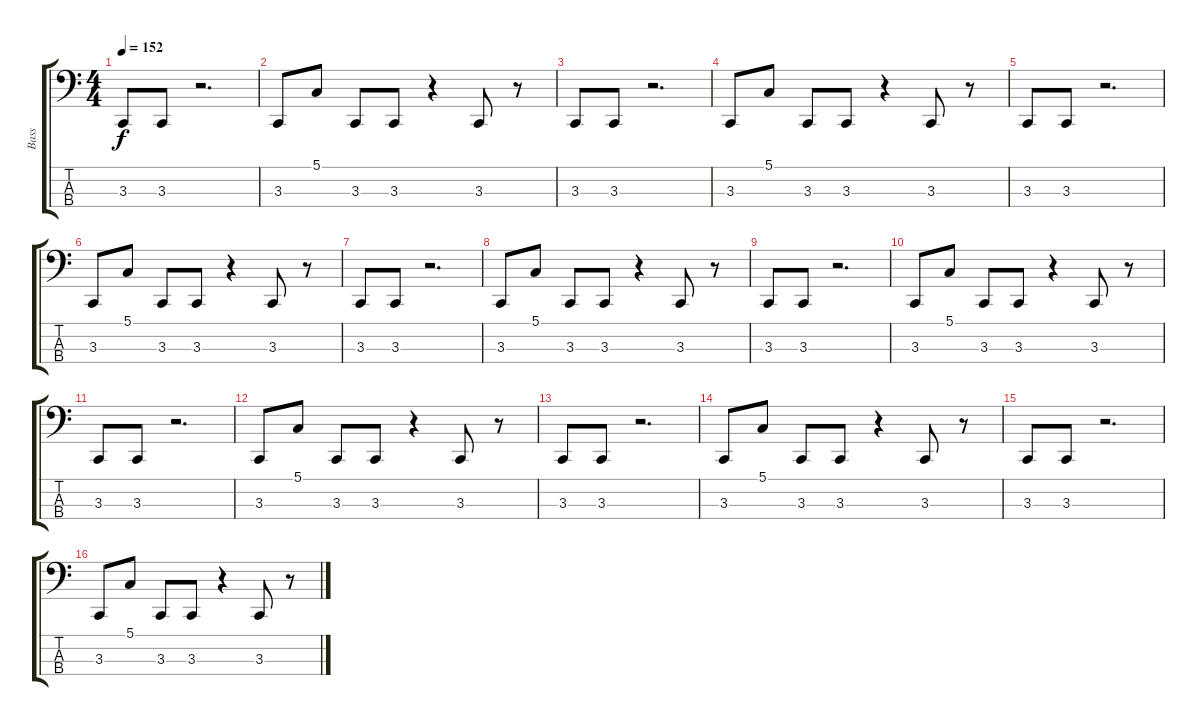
\track ("Bass" "Bass") {instrument lead8bassandlead}
\staff {score tabs}
\tuning (G2 D2 A1 E1) {hide}
\ts (4 4)
\tempo 152
\clef f4
\ks c
3.3.8{dy f} 3.3.8 r.2{d} |
3.3.8 5.1.8 3.3.8 3.3.8 r.4 3.3.8 r.8 |
3.3.8 3.3.8 r.2{d} |
3.3.8 5.1.8 3.3.8 3.3.8 r.4 3.3.8 r.8 |
3.3.8 3.3.8 r.2{d} |
3.3.8 5.1.8 3.3.8 3.3.8 r.4 3.3.8 r.8 |
3.3.8 3.3.8 r.2{d} |
3.3.8 5.1.8 3.3.8 3.3.8 r.4 3.3.8 r.8 |
3.3.8 3.3.8 r.2{d} |
3.3.8 5.1.8 3.3.8 3.3.8 r.4 3.3.8 r.8 |
3.3.8 3.3.8 r.2{d} |
3.3.8 5.1.8 3.3.8 3.3.8 r.4 3.3.8 r.8 |
3.3.8 3.3.8 r.2{d} |
3.3.8 5.1.8 3.3.8 3.3.8 r.4 3.3.8 r.8 |
3.3.8 3.3.8 r.2{d} |
3.3.8 5.1.8 3.3.8 3.3.8 r.4 3.3.8 r.8
